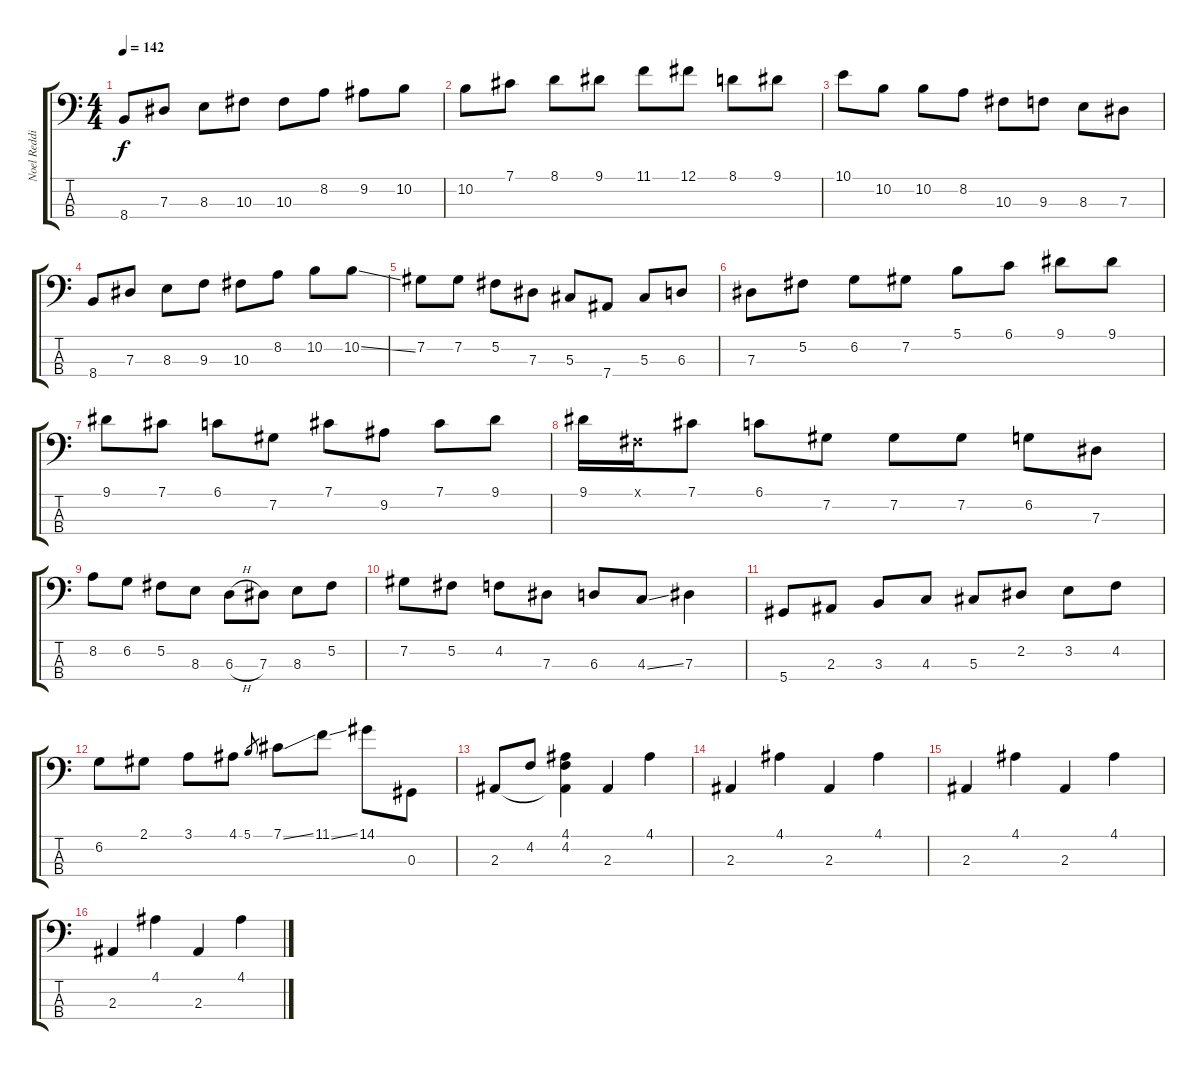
\track ("Noel Redding" "Noel Reddi") {instrument electricbassfinger}
\staff {score tabs}
\tuning (Gb2 Db2 Ab1 Eb1) {hide}
\ts (4 4)
\tempo 142
\clef f4
\ks c
8.4.8{dy f} 7.3.8 8.3.8 10.3.8 10.3.8 8.2.8 9.2.8 10.2.8 |
10.2.8 7.1.8 8.1.8 9.1.8 11.1.8 12.1.8 8.1.8 9.1.8 |
10.1.8 10.2.8 10.2.8 8.2.8 10.3.8 9.3.8 8.3.8 7.3.8 |
8.4.8 7.3.8 8.3.8 9.3.8 10.3.8 8.2.8 10.2.8 10.2{ss}.8 |
7.2.8 7.2.8 5.2.8 7.3.8 5.3.8 7.4.8 5.3.8 6.3.8 |
7.3.8 5.2.8 6.2.8 7.2.8 5.1.8 6.1.8 9.1.8 9.1.8 |
9.1.8 7.1.8 6.1.8 7.2.8 7.1.8 9.2.8 7.1.8 9.1.8 |
9.1.16 0.1{x}.16 7.1.8 6.1.8 7.2.8 7.2.8 7.2.8 6.2.8 7.3.8 |
8.2.8 6.2.8 5.2.8 8.3.8 6.3{h}.8 7.3.8 8.3.8 5.2.8 |
7.2.8 5.2.8 4.2.8 7.3.8 6.3.8 4.3{ss}.8 7.3.4 |
5.4.8 2.3.8 3.3.8 4.3.8 5.3.8 2.2.8 3.2.8 4.2.8 |
6.2.8 2.1.8 3.1.8 4.1.8 5.1.8{gr} 7.1{ss}.8 11.1{ss}.8 14.1.8 0.3.8 |
2.3.8 4.2.8 (4.1 4.2 2.3{t}).4 2.3.4 4.1.4 |
2.3.4 4.1.4 2.3.4 4.1.4 |
2.3.4 4.1.4 2.3.4 4.1.4 |
2.3.4 4.1.4 2.3.4 4.1.4
